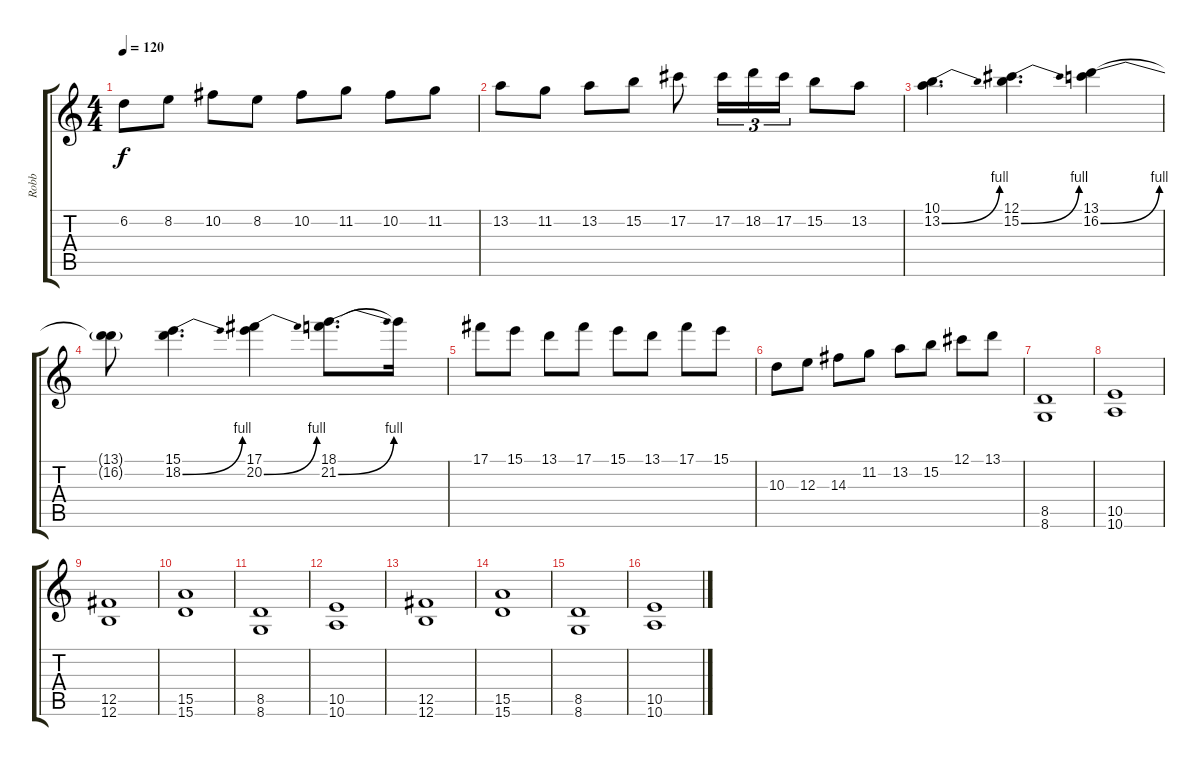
\track ("Robb " "Robb ") {instrument distortionguitar}
\staff {score tabs}
\tuning (Db4 Ab3 E3 B2 Gb2 B1) {hide}
\ts (4 4)
\tempo 120
\clef g2
\ks c
6.2.8{dy f} 8.2.8 10.2.8 8.2.8 10.2.8 11.2.8 10.2.8 11.2.8 |
13.2.8 11.2.8 13.2.8 15.2.8 17.2.8 17.2.16{tu (3 2)} 18.2.16{tu (3 2)} 17.2.16{tu (3 2)} 15.2.8 13.2.8 |
(10.1 13.2{be (bend 0 0 60 4)}).4{d} (12.1 15.2{be (bend 0 0 60 4)}).4{d} (13.1 16.2{be (bend 0 0 60 4)}).4 |
(13.1{t} 16.2{t}).8 (15.1 18.2{be (bend 0 0 60 4)}).4{d} (17.1 20.2{be (bend 0 0 60 4)}).4 (18.1 21.2{be (bend 0 0 60 4)}).8{d} 18.1{t}.16 |
17.1.8 15.1.8 13.1.8 17.1.8 15.1.8 13.1.8 17.1.8 15.1.8 |
10.3.8 12.3.8 14.3.8 11.2.8 13.2.8 15.2.8 12.1.8 13.1.8 |
(8.5 8.6).1 |
(10.5 10.6).1 |
(12.5 12.6).1 |
(15.5 15.6).1 |
(8.5 8.6).1 |
(10.5 10.6).1 |
(12.5 12.6).1 |
(15.5 15.6).1 |
(8.5 8.6).1 |
(10.5 10.6).1
